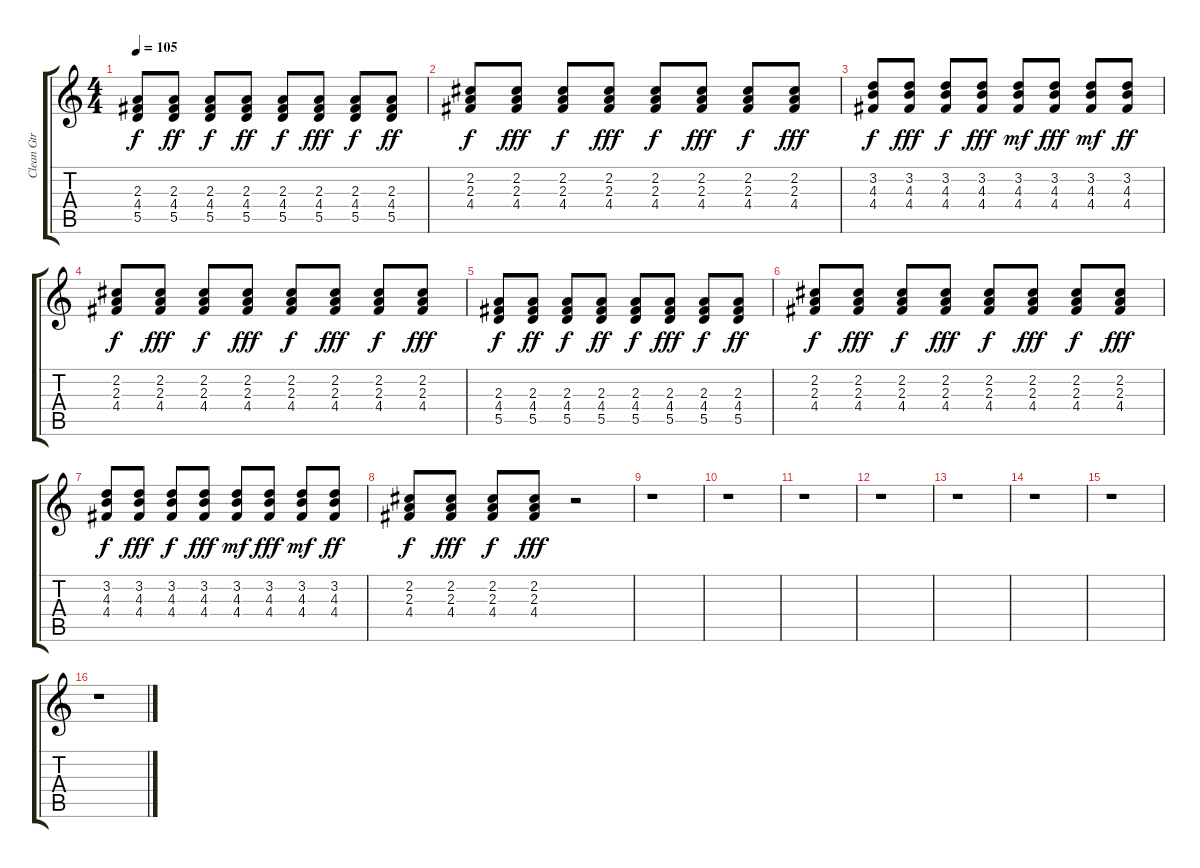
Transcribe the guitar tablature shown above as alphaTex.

\track ("Clean Gtr" "Clean Gtr") {instrument electricguitarclean}
\staff {score tabs}
\tuning (E4 B3 G3 D3 A2 E2) {hide}
\ts (4 4)
\tempo 105
\clef g2
\ks c
(2.3 4.4 5.5).8{dy f} (2.3 4.4 5.5).8{dy ff} (2.3 4.4 5.5).8{dy f} (2.3 4.4 5.5).8{dy ff} (2.3 4.4 5.5).8{dy f} (2.3 4.4 5.5).8{dy fff} (2.3 4.4 5.5).8{dy f} (2.3 4.4 5.5).8{dy ff} |
(2.2 2.3 4.4).8{dy f} (2.2 2.3 4.4).8{dy fff} (2.2 2.3 4.4).8{dy f} (2.2 2.3 4.4).8{dy fff} (2.2 2.3 4.4).8{dy f} (2.2 2.3 4.4).8{dy fff} (2.2 2.3 4.4).8{dy f} (2.2 2.3 4.4).8{dy fff} |
(3.2 4.3 4.4).8{dy f} (3.2 4.3 4.4).8{dy fff} (3.2 4.3 4.4).8{dy f} (3.2 4.3 4.4).8{dy fff} (3.2 4.3 4.4).8{dy mf} (3.2 4.3 4.4).8{dy fff} (3.2 4.3 4.4).8{dy mf} (3.2 4.3 4.4).8{dy ff} |
(2.2 2.3 4.4).8{dy f} (2.2 2.3 4.4).8{dy fff} (2.2 2.3 4.4).8{dy f} (2.2 2.3 4.4).8{dy fff} (2.2 2.3 4.4).8{dy f} (2.2 2.3 4.4).8{dy fff} (2.2 2.3 4.4).8{dy f} (2.2 2.3 4.4).8{dy fff} |
(2.3 4.4 5.5).8{dy f} (2.3 4.4 5.5).8{dy ff} (2.3 4.4 5.5).8{dy f} (2.3 4.4 5.5).8{dy ff} (2.3 4.4 5.5).8{dy f} (2.3 4.4 5.5).8{dy fff} (2.3 4.4 5.5).8{dy f} (2.3 4.4 5.5).8{dy ff} |
(2.2 2.3 4.4).8{dy f} (2.2 2.3 4.4).8{dy fff} (2.2 2.3 4.4).8{dy f} (2.2 2.3 4.4).8{dy fff} (2.2 2.3 4.4).8{dy f} (2.2 2.3 4.4).8{dy fff} (2.2 2.3 4.4).8{dy f} (2.2 2.3 4.4).8{dy fff} |
(3.2 4.3 4.4).8{dy f} (3.2 4.3 4.4).8{dy fff} (3.2 4.3 4.4).8{dy f} (3.2 4.3 4.4).8{dy fff} (3.2 4.3 4.4).8{dy mf} (3.2 4.3 4.4).8{dy fff} (3.2 4.3 4.4).8{dy mf} (3.2 4.3 4.4).8{dy ff} |
(2.2 2.3 4.4).8{dy f} (2.2 2.3 4.4).8{dy fff} (2.2 2.3 4.4).8{dy f} (2.2 2.3 4.4).8{dy fff} r.2 |
r.1 |
r.1 |
r.1 |
r.1 |
r.1 |
r.1 |
r.1 |
r.1
